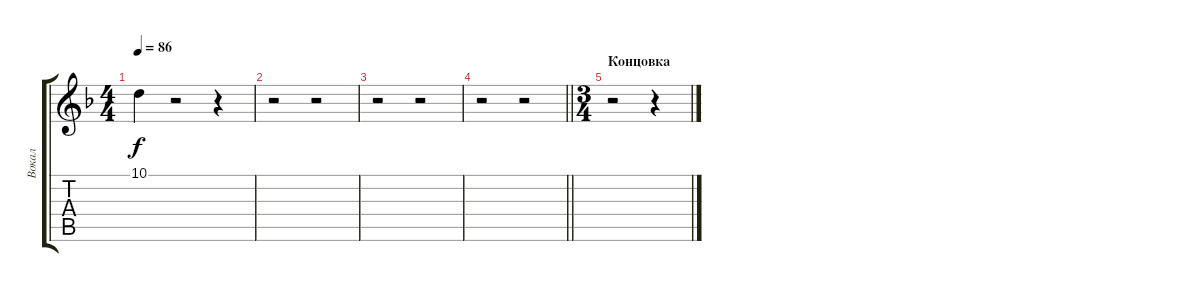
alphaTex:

\track ("Вокал" "Вокал") {instrument pad1newage}
\staff {score tabs}
\tuning (E4 B3 G3 D3 A2 E2) {hide}
\ts (4 4)
\tempo 86
\clef g2
\ks f
10.1.4{dy f} r.2 r.4 |
r.2 r.2 |
r.2 r.2 |
\barLineRight lightlight
r.2 r.2 |
\ts (3 4)
\section ("" "Концовка")
r.2 r.4
